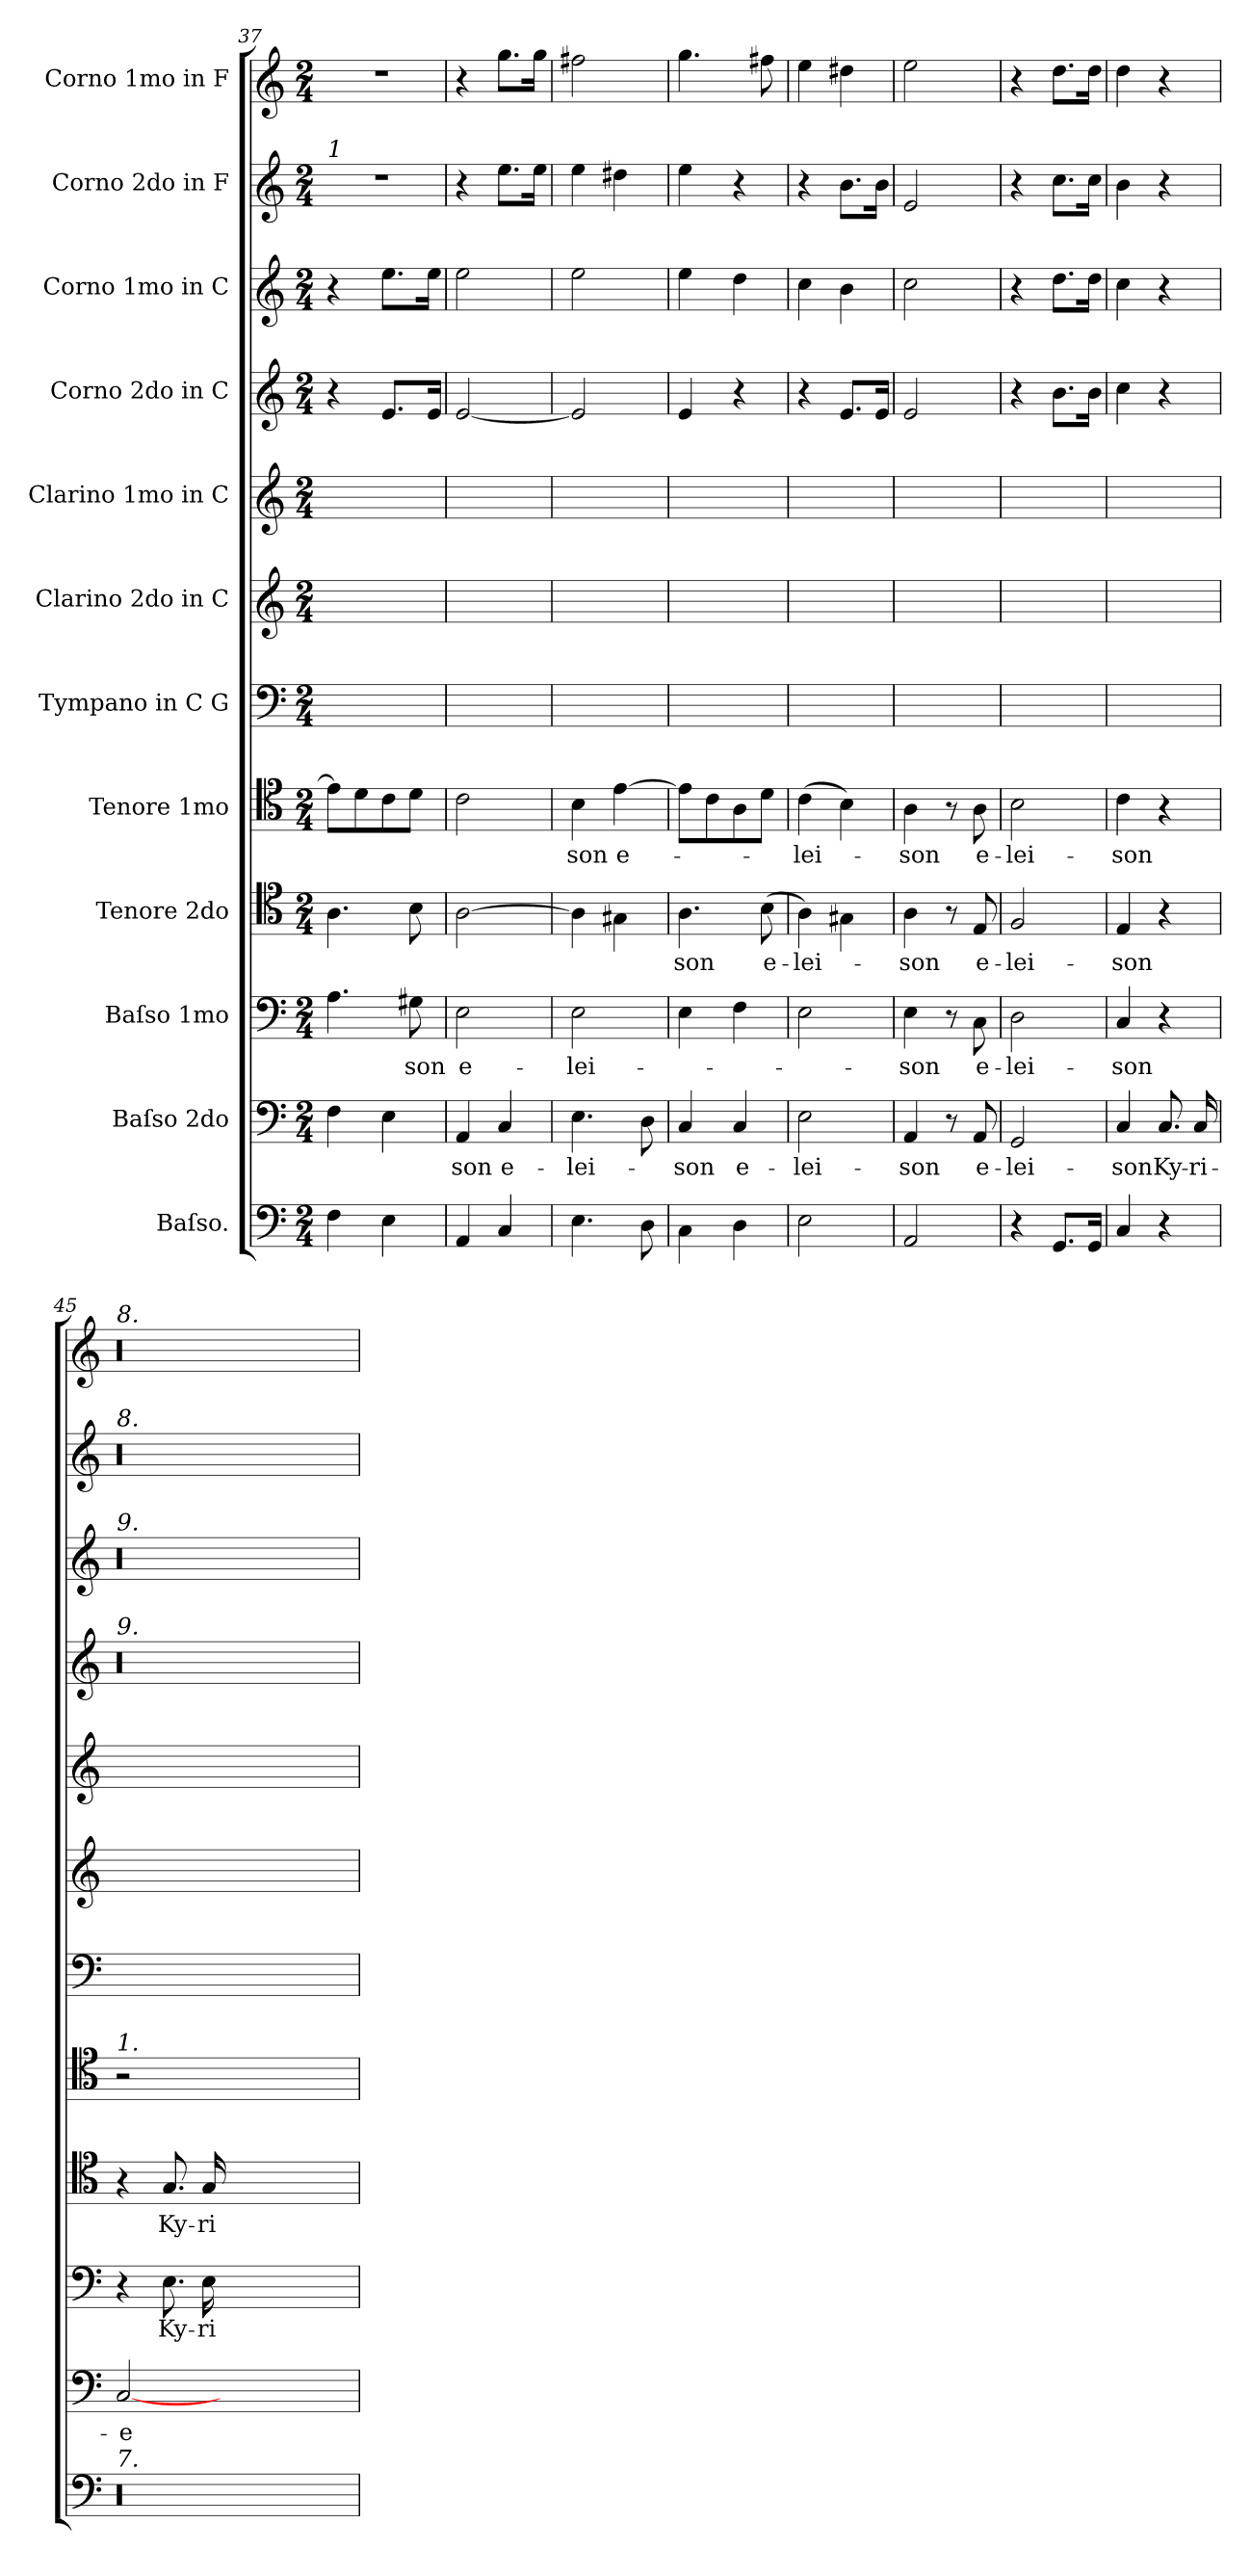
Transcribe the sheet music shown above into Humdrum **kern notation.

**kern	**kern	**text	**kern	**text	**kern	**text	**kern	**text	**kern	**kern	**kern	**kern	**kern	**kern	**kern
*part12	*part11	*part11	*part10	*part10	*part9	*part9	*part8	*part8	*part7	*part6	*part5	*part4	*part3	*part2	*part1
*staff12	*staff11	*staff11	*staff10	*staff10	*staff9	*staff9	*staff8	*staff8	*staff7	*staff6	*staff5	*staff4	*staff3	*staff2	*staff1
*I"Baſso.	*I"Baſso 2do	*	*I"Baſso 1mo	*	*I"Tenore 2do	*	*I"Tenore 1mo	*	*I"Tympano in C G	*I"Clarino 2do in C	*I"Clarino 1mo in C	*I"Corno 2do in C	*I"Corno 1mo in C	*I"Corno 2do in F	*I"Corno 1mo in F
*clefF4	*clefF4	*	*clefF4	*	*clefC4	*	*clefC4	*	*clefF4	*clefG2	*clefG2	*clefG2	*clefG2	*clefG2	*clefG2
*	*	*	*	*	*	*	*	*	*	*	*	*	*	*ITrd4c7	*ITrd4c7
*k[]	*k[]	*	*k[]	*	*k[]	*	*k[]	*	*k[]	*k[]	*k[]	*k[]	*k[]	*k[b-]	*k[b-]
*M2/4	*M2/4	*	*M2/4	*	*M2/4	*	*M2/4	*	*M2/4	*M2/4	*M2/4	*M2/4	*M2/4	*M2/4	*M2/4
=37	=37	=37	=37	=37	=37	=37	=37	=37	=37	=37	=37	=37	=37	=37	=37
!	!	!	!	!	!	!	!	!	!	!	!	!	!	!LO:TX:a:i:t=1	!
4F\	4F\	.	4.A\	.	4.A\	.	8e\L]	.	2ryy	2ryy	2ryy	4r	4r	2r	2r
.	.	.	.	.	.	.	8d\	.	.	.	.	.	.	.	.
4E\	4E\	.	.	.	.	.	8c\	.	.	.	.	8.e/L	8.ee\L	.	.
.	.	.	8G#X\	-son	8B\	.	8d\J	.	.	.	.	.	.	.	.
.	.	.	.	.	.	.	.	.	.	.	.	16e/Jk	16ee\Jk	.	.
=38	=38	=38	=38	=38	=38	=38	=38	=38	=38	=38	=38	=38	=38	=38	=38
4AA/	4AA/	-son	2E\	e-	[2A\	.	2c\	.	2ryy	2ryy	2ryy	[2e/	2ee\	4r	4r
4C/	4C/	e-	.	.	.	.	.	.	.	.	.	.	.	8.a\L	8.cc\L
.	.	.	.	.	.	.	.	.	.	.	.	.	.	16a\Jk	16cc\Jk
=39	=39	=39	=39	=39	=39	=39	=39	=39	=39	=39	=39	=39	=39	=39	=39
4.E\	4.E\	-lei-	2E\	-lei-	4A\]	.	4B\	-son	2ryy	2ryy	2ryy	2e/]	2ee\	4a\	2bn\
.	.	.	.	.	4G#X\	.	[4e\	e-	.	.	.	.	.	4g#X\	.
8D\	8D\	.	.	.	.	.	.	.	.	.	.	.	.	.	.
=40	=40	=40	=40	=40	=40	=40	=40	=40	=40	=40	=40	=40	=40	=40	=40
4C\	4C/	-son	4E\	.	4.A\	-son	8e\L]	.	2ryy	2ryy	2ryy	4e/	4ee\	4a\	4.cc\
.	.	.	.	.	.	.	8c\	.	.	.	.	.	.	.	.
4D\	4C/	e-	4F\	.	.	.	8A\	.	.	.	.	4r	4dd\	4r	.
.	.	.	.	.	(8B\	e-	8d\J	.	.	.	.	.	.	.	8bn\
=41	=41	=41	=41	=41	=41	=41	=41	=41	=41	=41	=41	=41	=41	=41	=41
2E\	2E\	-lei-	2E\	.	4A\)	-lei-	(4c\	-lei-	2ryy	2ryy	2ryy	4r	4cc\	4r	4a\
.	.	.	.	.	4G#X\	.	4B\)	.	.	.	.	8.e/L	4b\	8.e\L	4g#X\
.	.	.	.	.	.	.	.	.	.	.	.	16e/Jk	.	16e\Jk	.
=42	=42	=42	=42	=42	=42	=42	=42	=42	=42	=42	=42	=42	=42	=42	=42
2AA/	4AA/	-son	4E\	-son	4A\	-son	4A\	-son	2ryy	2ryy	2ryy	2e/	2cc\	2A/	2a\
.	8r	.	8r	.	8r	.	8r	.	.	.	.	.	.	.	.
.	8AA/	e-	8C\	e-	8E/	e-	8A\	e-	.	.	.	.	.	.	.
=43	=43	=43	=43	=43	=43	=43	=43	=43	=43	=43	=43	=43	=43	=43	=43
4r	2GG/	-lei-	2D\	-lei-	2F/	-lei-	2B\	-lei-	2ryy	2ryy	2ryy	4r	4r	4r	4r
8.GG/L	.	.	.	.	.	.	.	.	.	.	.	8.b\L	8.dd\L	8.f\L	8.g\L
16GG/Jk	.	.	.	.	.	.	.	.	.	.	.	16b\Jk	16dd\Jk	16f\Jk	16g\Jk
=44	=44	=44	=44	=44	=44	=44	=44	=44	=44	=44	=44	=44	=44	=44	=44
4C/	4C/	-son	4C/	-son	4E/	-son	4c\	-son	2ryy	2ryy	2ryy	4cc\	4cc\	4e\	4g\
4r	8.C/	Ky-	4r	.	4r	.	4r	.	.	.	.	4r	4r	4r	4r
.	16C/	-ri-	.	.	.	.	.	.	.	.	.	.	.	.	.
=45	=45	=45	=45	=45	=45	=45	=45	=45	=45	=45	=45	=45	=45	=45	=45
!	!	!	!	!	!	!	!	!	!	!	!	!	!	!	!LO:TX:a:i:t=8.
!	!	!	!	!	!	!	!	!	!	!	!	!	!	!LO:TX:a:i:t=8.	!
!	!	!	!	!	!	!	!	!	!	!	!	!	!LO:TX:a:i:t=9.	!	!
!	!	!	!	!	!	!	!	!	!	!	!	!LO:TX:a:i:t=9.	!	!	!
!	!	!	!	!	!	!	!LO:TX:a:i:t=1.	!	!	!	!	!	!	!	!
!LO:TX:a:i:t=7.	!	!	!	!	!	!	!	!	!	!	!	!	!	!	!
!LO:N:vis=00	!	!	!	!	!	!	!	!	!	!	!	!LO:N:vis=00	!LO:N:vis=00	!LO:N:vis=00	!LO:N:vis=00
0r	[>2C/	-e	4r	.	4r	.	2r	.	2ryy	2ryy	2ryy	0r	0r	0r	0r
.	.	.	8.E\	Ky-	8.G/	Ky-	.	.	.	.	.	.	.	.	.
.	.	.	16E\	-ri-	16G/	-ri-	.	.	.	.	.	.	.	.	.
.	1.ryy	.	1.ryy	.	1.ryy	.	1.ryy	.	1.ryy	1.ryy	1.ryy	.	.	.	.
=	=	=	=	=	=	=	=	=	=	=	=	=	=	=	=
*-	*-	*-	*-	*-	*-	*-	*-	*-	*-	*-	*-	*-	*-	*-	*-
